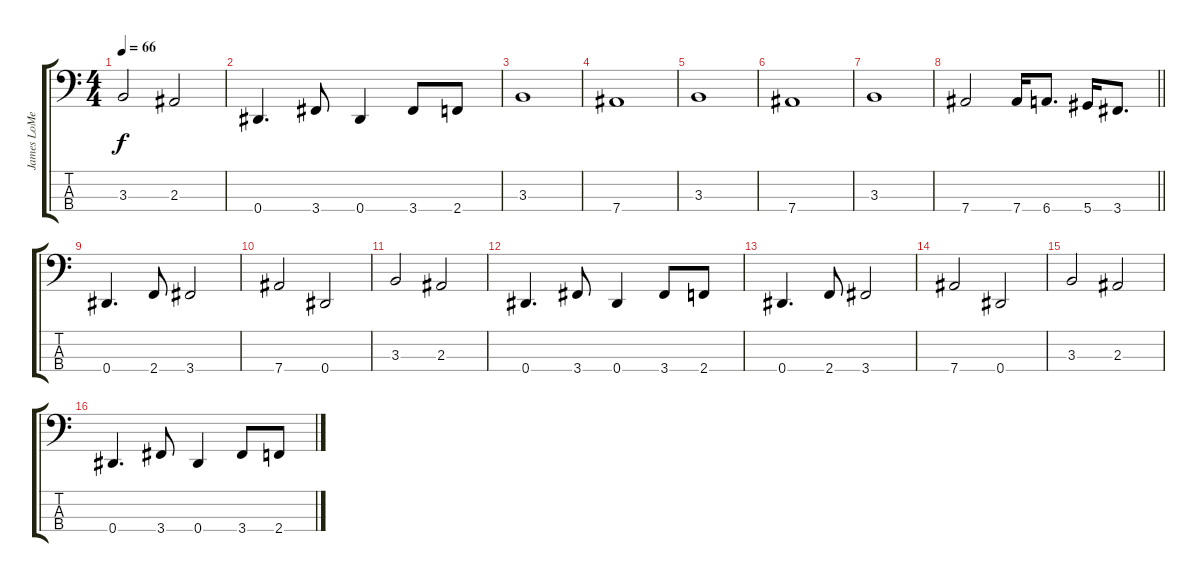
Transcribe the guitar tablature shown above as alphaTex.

\track ("James LoMenzo" "James LoMe") {instrument electricbassfinger}
\staff {score tabs}
\tuning (Gb2 Db2 Ab1 Eb1) {hide}
\ts (4 4)
\tempo 66
\clef f4
\ks c
3.3.2{dy f} 2.3.2 |
0.4.4{d} 3.4.8 0.4.4 3.4.8 2.4.8 |
3.3.1 |
7.4.1 |
3.3.1 |
7.4.1 |
3.3.1 |
\barLineRight lightlight
7.4.2 7.4.16 6.4.8{d} 5.4.16 3.4.8{d} |
0.4.4{d} 2.4.8 3.4.2 |
7.4.2 0.4.2 |
3.3.2 2.3.2 |
0.4.4{d} 3.4.8 0.4.4 3.4.8 2.4.8 |
0.4.4{d} 2.4.8 3.4.2 |
7.4.2 0.4.2 |
3.3.2 2.3.2 |
0.4.4{d} 3.4.8 0.4.4 3.4.8 2.4.8
